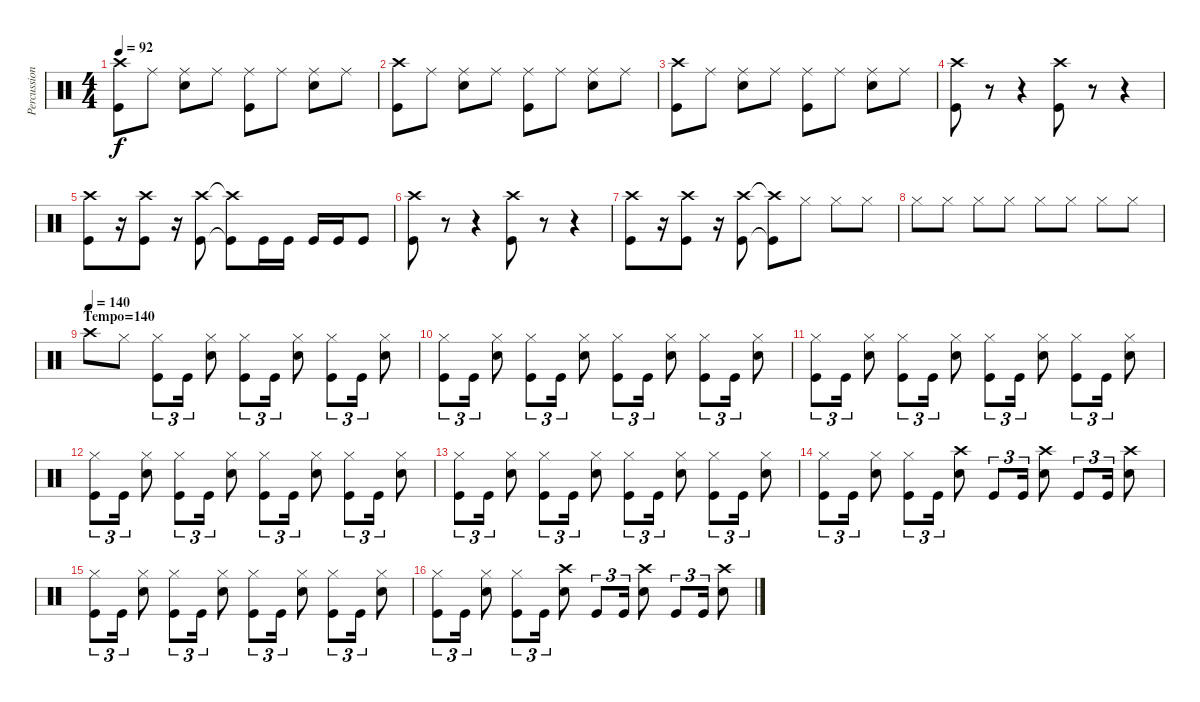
\track ("Percussion" "Percussion") {instrument percussion}
\staff {score}
\articulation defaults
\ts (4 4)
\tempo 92
\clef neutral
\ks c
("Crash high (hit)" "Kick (hit)").8{dy f} "Ride (middle)".8 ("Ride (middle)" "Snare (hit) 2").8 "Ride (middle)".8 ("Ride (middle)" "Kick (hit)").8 "Ride (middle)".8 ("Ride (middle)" "Snare (hit) 2").8 "Ride (middle)".8 |
("Crash high (hit)" "Kick (hit)").8 "Ride (middle)".8 ("Ride (middle)" "Snare (hit) 2").8 "Ride (middle)".8 ("Ride (middle)" "Kick (hit)").8 "Ride (middle)".8 ("Ride (middle)" "Snare (hit) 2").8 "Ride (middle)".8 |
("Crash high (hit)" "Kick (hit)").8 "Ride (middle)".8 ("Ride (middle)" "Snare (hit) 2").8 "Ride (middle)".8 ("Ride (middle)" "Kick (hit)").8 "Ride (middle)".8 ("Ride (middle)" "Snare (hit) 2").8 "Ride (middle)".8 |
("Crash high (hit)" "Kick (hit)").8 r.8 r.4 ("Crash high (hit)" "Kick (hit)").8 r.8 r.4 |
("Crash high (hit)" "Kick (hit)").8 r.16 ("Crash high (hit)" "Kick (hit)").8 r.16 ("Crash high (hit)" "Kick (hit)").8 ("Crash high (hit)"{t} "Kick (hit)"{t}).8 "Kick (hit)".16 "Kick (hit)".16 "Kick (hit)".16 "Kick (hit)".16 "Kick (hit)".8 |
("Crash high (hit)" "Kick (hit)").8 r.8 r.4 ("Crash high (hit)" "Kick (hit)").8 r.8 r.4 |
("Crash high (hit)" "Kick (hit)").8 r.16 ("Crash high (hit)" "Kick (hit)").8 r.16 ("Crash high (hit)" "Kick (hit)").8 ("Crash high (hit)"{t} "Kick (hit)"{t}).8 "Hi-Hat (closed)".8 "Hi-Hat (closed)".8 "Hi-Hat (closed)".8 |
"Hi-Hat (closed)".8 "Hi-Hat (closed)".8 "Hi-Hat (closed)".8 "Hi-Hat (closed)".8 "Hi-Hat (closed)".8 "Hi-Hat (closed)".8 "Hi-Hat (closed)".8 "Hi-Hat (closed)".8 |
\section ("" "Tempo=140")
\tempo (140)
"Crash high (hit)".8 "Hi-Hat (closed)".8 ("Hi-Hat (closed)" "Kick (hit)").8{tu (3 2)} "Kick (hit)".16{tu (3 2)} ("Hi-Hat (closed)" "Snare (hit) 2").8 ("Hi-Hat (closed)" "Kick (hit)").8{tu (3 2)} "Kick (hit)".16{tu (3 2)} ("Hi-Hat (closed)" "Snare (hit) 2").8 ("Hi-Hat (closed)" "Kick (hit)").8{tu (3 2)} "Kick (hit)".16{tu (3 2)} ("Hi-Hat (closed)" "Snare (hit) 2").8 |
("Hi-Hat (closed)" "Kick (hit)").8{tu (3 2)} "Kick (hit)".16{tu (3 2)} ("Hi-Hat (closed)" "Snare (hit) 2").8 ("Hi-Hat (closed)" "Kick (hit)").8{tu (3 2)} "Kick (hit)".16{tu (3 2)} ("Hi-Hat (closed)" "Snare (hit) 2").8 ("Hi-Hat (closed)" "Kick (hit)").8{tu (3 2)} "Kick (hit)".16{tu (3 2)} ("Hi-Hat (closed)" "Snare (hit) 2").8 ("Hi-Hat (closed)" "Kick (hit)").8{tu (3 2)} "Kick (hit)".16{tu (3 2)} ("Hi-Hat (closed)" "Snare (hit) 2").8 |
("Hi-Hat (closed)" "Kick (hit)").8{tu (3 2)} "Kick (hit)".16{tu (3 2)} ("Hi-Hat (closed)" "Snare (hit) 2").8 ("Hi-Hat (closed)" "Kick (hit)").8{tu (3 2)} "Kick (hit)".16{tu (3 2)} ("Hi-Hat (closed)" "Snare (hit) 2").8 ("Hi-Hat (closed)" "Kick (hit)").8{tu (3 2)} "Kick (hit)".16{tu (3 2)} ("Hi-Hat (closed)" "Snare (hit) 2").8 ("Hi-Hat (closed)" "Kick (hit)").8{tu (3 2)} "Kick (hit)".16{tu (3 2)} ("Hi-Hat (closed)" "Snare (hit) 2").8 |
("Hi-Hat (closed)" "Kick (hit)").8{tu (3 2)} "Kick (hit)".16{tu (3 2)} ("Hi-Hat (closed)" "Snare (hit) 2").8 ("Hi-Hat (closed)" "Kick (hit)").8{tu (3 2)} "Kick (hit)".16{tu (3 2)} ("Hi-Hat (closed)" "Snare (hit) 2").8 ("Hi-Hat (closed)" "Kick (hit)").8{tu (3 2)} "Kick (hit)".16{tu (3 2)} ("Hi-Hat (closed)" "Snare (hit) 2").8 ("Hi-Hat (closed)" "Kick (hit)").8{tu (3 2)} "Kick (hit)".16{tu (3 2)} ("Hi-Hat (closed)" "Snare (hit) 2").8 |
("Hi-Hat (closed)" "Kick (hit)").8{tu (3 2)} "Kick (hit)".16{tu (3 2)} ("Hi-Hat (closed)" "Snare (hit) 2").8 ("Hi-Hat (closed)" "Kick (hit)").8{tu (3 2)} "Kick (hit)".16{tu (3 2)} ("Hi-Hat (closed)" "Snare (hit) 2").8 ("Hi-Hat (closed)" "Kick (hit)").8{tu (3 2)} "Kick (hit)".16{tu (3 2)} ("Hi-Hat (closed)" "Snare (hit) 2").8 ("Hi-Hat (closed)" "Kick (hit)").8{tu (3 2)} "Kick (hit)".16{tu (3 2)} ("Hi-Hat (closed)" "Snare (hit) 2").8 |
("Hi-Hat (closed)" "Kick (hit)").8{tu (3 2)} "Kick (hit)".16{tu (3 2)} ("Hi-Hat (closed)" "Snare (hit) 2").8 ("Hi-Hat (closed)" "Kick (hit)").8{tu (3 2)} "Kick (hit)".16{tu (3 2)} ("Crash high (hit)" "Snare (hit) 2").8 "Kick (hit)".8{tu (3 2)} "Kick (hit)".16{tu (3 2)} ("Crash high (hit)" "Snare (hit) 2").8 "Kick (hit)".8{tu (3 2)} "Kick (hit)".16{tu (3 2)} ("Crash high (hit)" "Snare (hit) 2").8 |
("Hi-Hat (closed)" "Kick (hit)").8{tu (3 2)} "Kick (hit)".16{tu (3 2)} ("Hi-Hat (closed)" "Snare (hit) 2").8 ("Hi-Hat (closed)" "Kick (hit)").8{tu (3 2)} "Kick (hit)".16{tu (3 2)} ("Hi-Hat (closed)" "Snare (hit) 2").8 ("Hi-Hat (closed)" "Kick (hit)").8{tu (3 2)} "Kick (hit)".16{tu (3 2)} ("Hi-Hat (closed)" "Snare (hit) 2").8 ("Hi-Hat (closed)" "Kick (hit)").8{tu (3 2)} "Kick (hit)".16{tu (3 2)} ("Hi-Hat (closed)" "Snare (hit) 2").8 |
("Hi-Hat (closed)" "Kick (hit)").8{tu (3 2)} "Kick (hit)".16{tu (3 2)} ("Hi-Hat (closed)" "Snare (hit) 2").8 ("Hi-Hat (closed)" "Kick (hit)").8{tu (3 2)} "Kick (hit)".16{tu (3 2)} ("Crash high (hit)" "Snare (hit) 2").8 "Kick (hit)".8{tu (3 2)} "Kick (hit)".16{tu (3 2)} ("Crash high (hit)" "Snare (hit) 2").8 "Kick (hit)".8{tu (3 2)} "Kick (hit)".16{tu (3 2)} ("Crash high (hit)" "Snare (hit) 2").8
